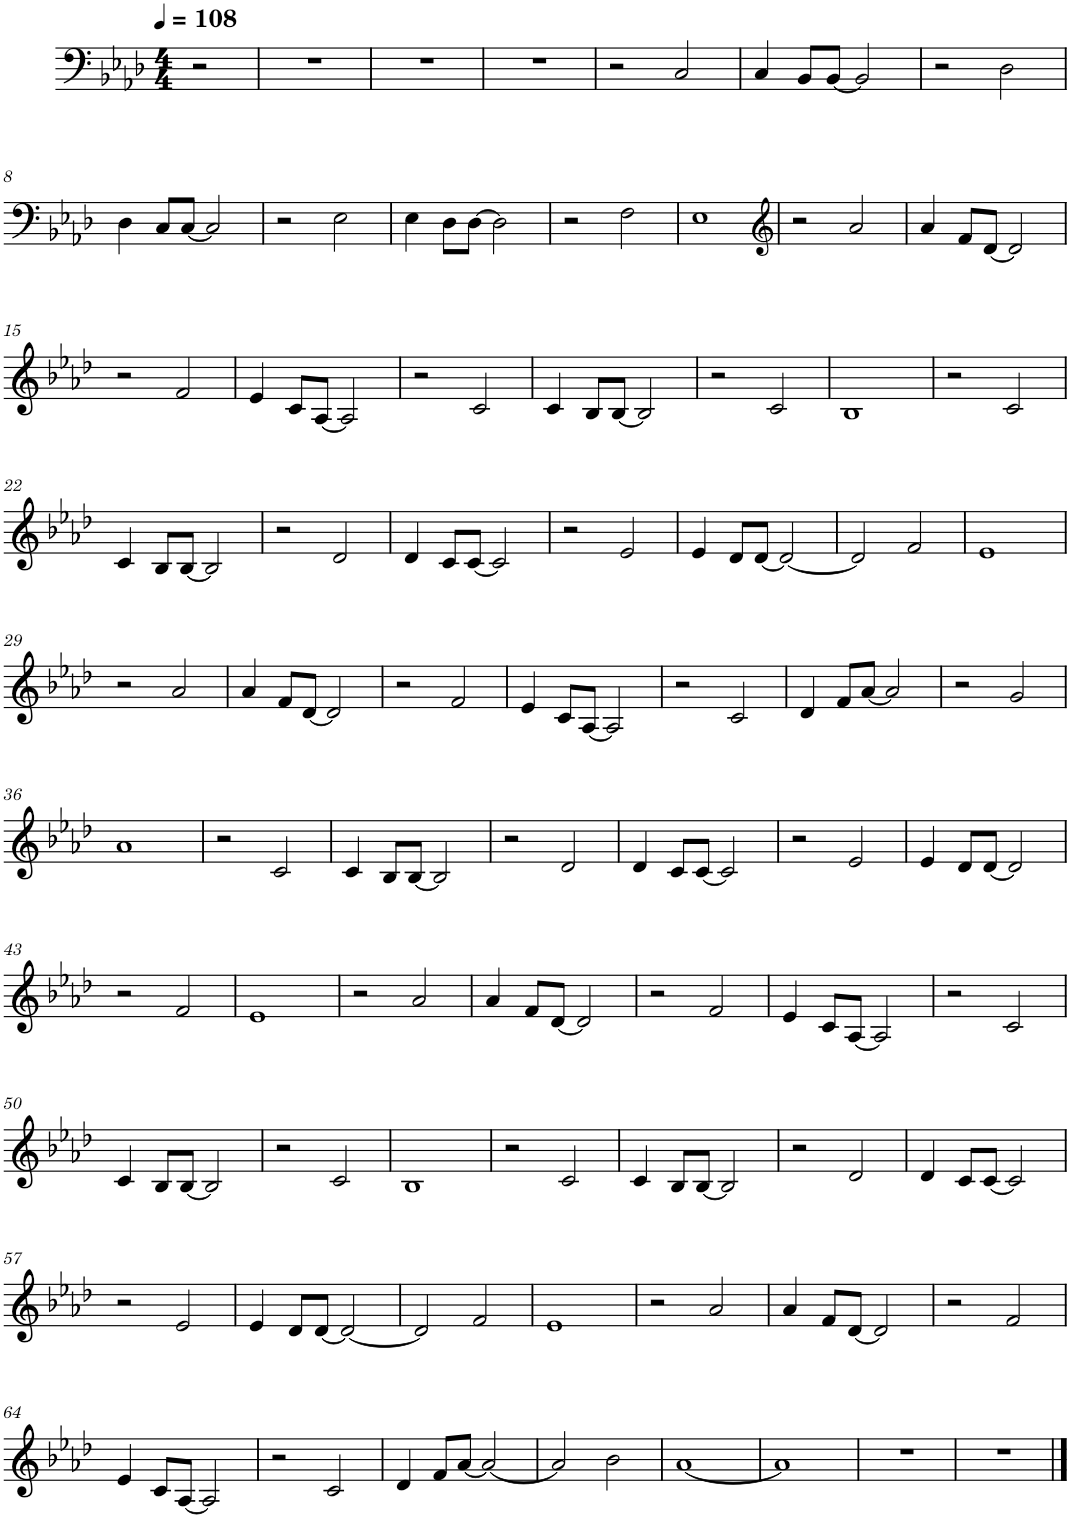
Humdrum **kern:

**kern
*part1
*staff1
*I"Piano
*I'Pno.
*clefF4
*k[b-e-a-d-]
*M4/4
*MM108
=1
2r
=2
1r
=3
1r
=4
1r
=5
2r
2C/
=6
4C/
8BB-/L
[8BB-/J
2BB-/]
=7
2r
2D-\
!!LO:LB:g=z
=8
4D-\
8C/L
[8C/J
2C/]
=9
2r
2E-\
=10
4E-\
8D-\L
[8D-\J
2D-\]
=11
2r
2F\
=12
1E-
=13
*clefG2
2r
2a-/
=14
4a-/
8f/L
[8d-/J
2d-/]
!!LO:LB:g=z
=15
2r
2f/
=16
4e-/
8c/L
[8A-/J
2A-/]
=17
2r
2c/
=18
4c/
8B-/L
[8B-/J
2B-/]
=19
2r
2c/
=20
1B-
=21
2r
2c/
!!LO:LB:g=z
=22
4c/
8B-/L
[8B-/J
2B-/]
=23
2r
2d-/
=24
4d-/
8c/L
[8c/J
2c/]
=25
2r
2e-/
=26
4e-/
8d-/L
[8d-/J
2d-/_
=27
2d-/]
2f/
=28
1e-
!!LO:LB:g=z
=29
2r
2a-/
=30
4a-/
8f/L
[8d-/J
2d-/]
=31
2r
2f/
=32
4e-/
8c/L
[8A-/J
2A-/]
=33
2r
2c/
=34
4d-/
8f/L
[8a-/J
2a-/]
=35
2r
2g/
!!LO:LB:g=z
=36
1a-
=37
2r
2c/
=38
4c/
8B-/L
[8B-/J
2B-/]
=39
2r
2d-/
=40
4d-/
8c/L
[8c/J
2c/]
=41
2r
2e-/
=42
4e-/
8d-/L
[8d-/J
2d-/]
!!LO:LB:g=z
=43
2r
2f/
=44
1e-
=45
2r
2a-/
=46
4a-/
8f/L
[8d-/J
2d-/]
=47
2r
2f/
=48
4e-/
8c/L
[8A-/J
2A-/]
=49
2r
2c/
!!LO:LB:g=z
=50
4c/
8B-/L
[8B-/J
2B-/]
=51
2r
2c/
=52
1B-
=53
2r
2c/
=54
4c/
8B-/L
[8B-/J
2B-/]
=55
2r
2d-/
=56
4d-/
8c/L
[8c/J
2c/]
!!LO:LB:g=z
=57
2r
2e-/
=58
4e-/
8d-/L
[8d-/J
2d-/_
=59
2d-/]
2f/
=60
1e-
=61
2r
2a-/
=62
4a-/
8f/L
[8d-/J
2d-/]
=63
2r
2f/
!!LO:LB:g=z
=64
4e-/
8c/L
[8A-/J
2A-/]
=65
2r
2c/
=66
4d-/
8f/L
[8a-/J
2a-/_
=67
2a-/]
2b-\
=68
[1a-
=69
1a-]
=70
1r
=71
1r
==
*-
